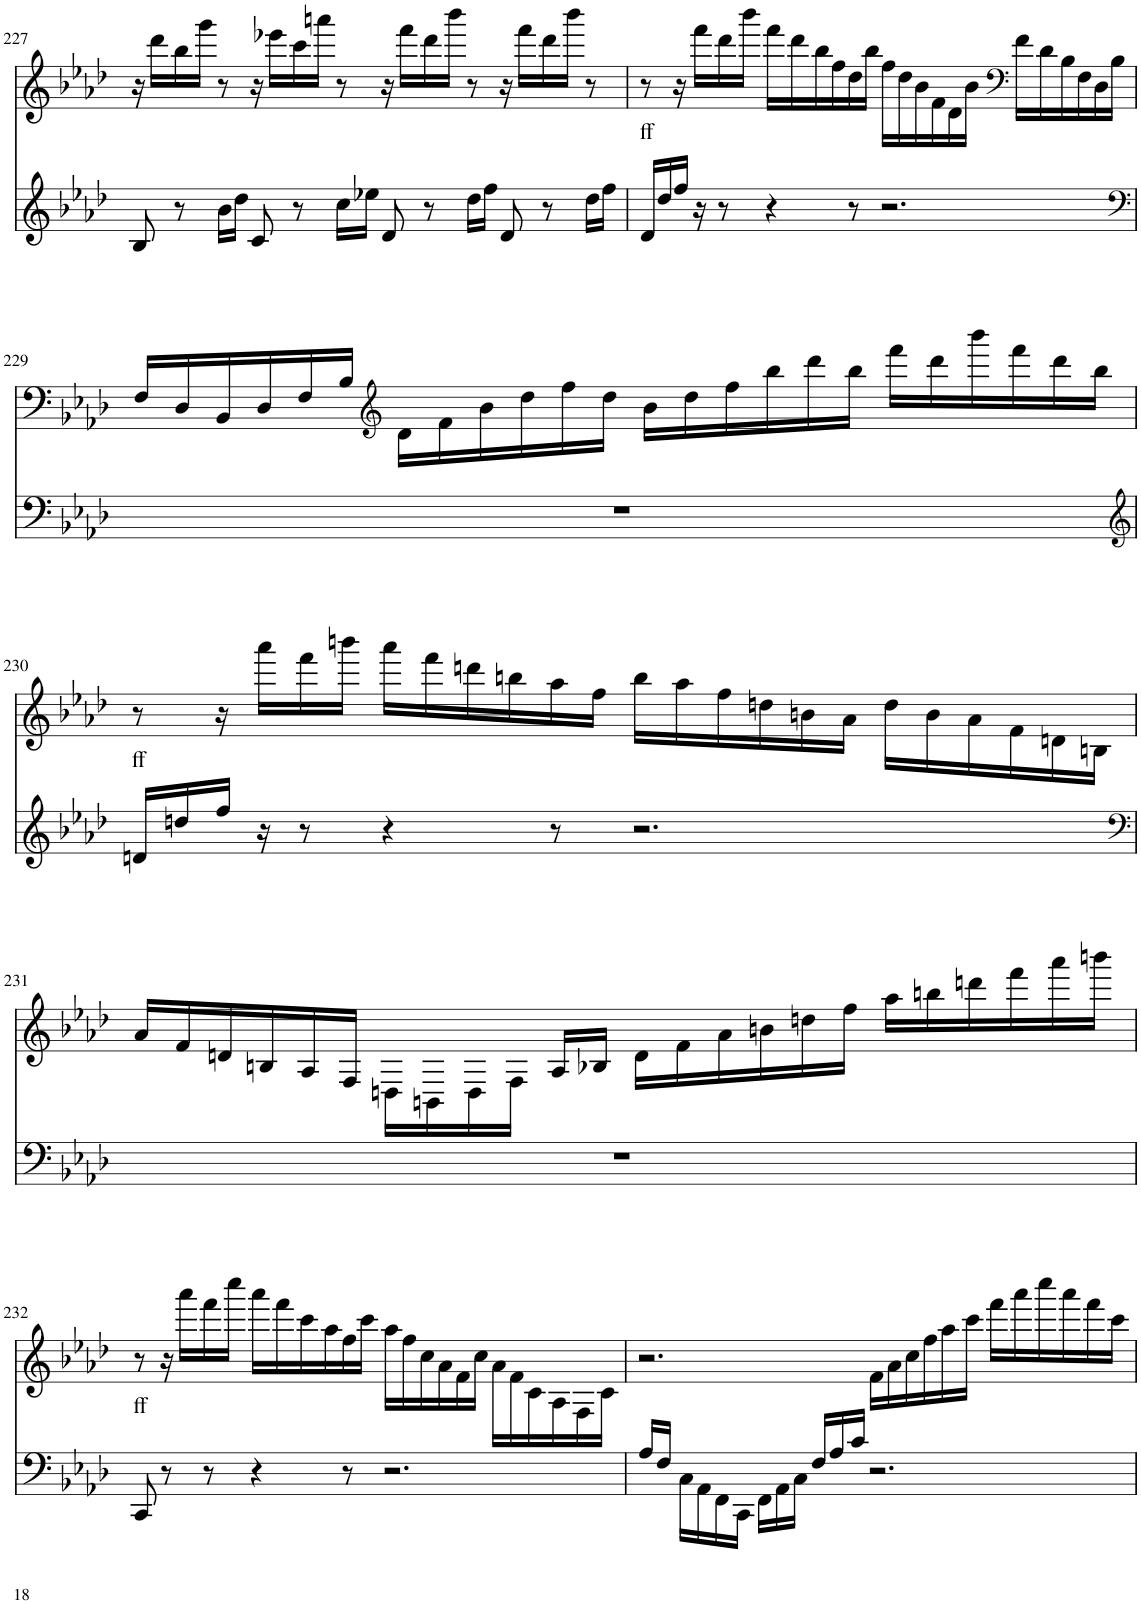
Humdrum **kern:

**kern	**kern	**text
*part2	*part1	*part1
*staff2	*staff1	*staff1
*I"piano	*I"piano	*
*I'Pno	*I'Pno	*
!!LO:PB:g=z
*clefG2	*clefG2	*
*k[b-e-a-d-]	*k[b-e-a-d-]	*
*M12/8	*M12/8	*
=227	=227	=227
8B-/	16r	.
.	16ddd-\LL	.
8r	16bb-\	.
.	16ggg\JJ	.
16b-\LL	8r	.
16dd-\JJ	.	.
8c/	16r	.
.	16eee-X\LL	.
8r	16ccc\	.
.	16aaan\JJ	.
16cc\LL	8r	.
16ee-X\JJ	.	.
8d-/	16r	.
.	16fff\LL	.
8r	16ddd-\	.
.	16bbb-\JJ	.
16dd-\LL	8r	.
16ff\JJ	.	.
8d-/	16r	.
.	16fff\LL	.
8r	16ddd-\	.
.	16bbb-\JJ	.
16dd-\LL	8r	.
16ff\JJ	.	.
=228	=228	=228
!	!	!LO:LY:b
16d-/LL	8r	ff
16dd-/	.	.
16ff/JJ	16r	.
16r	16fff\LL	.
8r	16ddd-\	.
.	16bbb-\JJ	.
4r	16fff\LL	.
.	16ddd-\	.
.	16bb-\	.
.	16ff\	.
8r	16dd-\	.
.	16bb-\JJ	.
2.r	16ff\LL	.
.	16dd-\	.
.	16b-\	.
.	16f\	.
.	16d-\	.
.	16b-\JJ	.
*	*clefF4	*
.	16f\LL	.
.	16d-\	.
.	16B-\	.
.	16F\	.
.	16D-\	.
.	16B-\JJ	.
!!LO:LB:g=z
=229	=229	=229
*clefF4	*	*
1.r	16F/LL	.
.	16D-/	.
.	16BB-/	.
.	16D-/	.
.	16F/	.
.	16B-/JJ	.
*	*clefG2	*
.	16d-\LL	.
.	16f\	.
.	16b-\	.
.	16dd-\	.
.	16ff\	.
.	16dd-\JJ	.
.	16b-\LL	.
.	16dd-\	.
.	16ff\	.
.	16bb-\	.
.	16ddd-\	.
.	16bb-\JJ	.
.	16fff\LL	.
.	16ddd-\	.
.	16bbb-\	.
.	16fff\	.
.	16ddd-\	.
.	16bb-\JJ	.
!!LO:LB:g=z
=230	=230	=230
*clefG2	*	*
!	!	!LO:LY:b
16dn/LL	8r	ff
16ddn/	.	.
16ff/JJ	16r	.
16r	16aaa-\LL	.
8r	16fff\	.
.	16bbbn\JJ	.
4r	16aaa-\LL	.
.	16fff\	.
.	16dddn\	.
.	16bbn\	.
8r	16aa-\	.
.	16ff\JJ	.
2.r	16bb\LL	.
.	16aa-\	.
.	16ff\	.
.	16ddn\	.
.	16bn\	.
.	16a-\JJ	.
.	16dd\LL	.
.	16b\	.
.	16a-\	.
.	16f\	.
.	16dn\	.
.	16Bn\JJ	.
!!LO:LB:g=z
=231	=231	=231
*clefF4	*	*
1.r	16a-/LL	.
.	16f/	.
.	16dn/	.
.	16Bn/	.
.	16A-/	.
.	16F/JJ	.
.	16Dn\LL	.
.	16BBn\	.
.	16D\	.
.	16F\JJ	.
.	16A-/LL	.
.	16B-X/JJ	.
.	16d\LL	.
.	16f\	.
.	16a-\	.
.	16bn\	.
.	16ddn\	.
.	16ff\JJ	.
.	16aa-\LL	.
.	16bbn\	.
.	16dddn\	.
.	16fff\	.
.	16aaa-\	.
.	16bbbn\JJ	.
!!LO:LB:g=z
=232	=232	=232
!	!	!LO:LY:b
8CC/	8r	ff
8r	16r	.
.	16aaa-\LL	.
8r	16fff\	.
.	16cccc\JJ	.
4r	16aaa-\LL	.
.	16fff\	.
.	16ccc\	.
.	16aa-\	.
8r	16ff\	.
.	16ccc\JJ	.
2.r	16aa-\LL	.
.	16ff\	.
.	16cc\	.
.	16a-\	.
.	16f\	.
.	16cc\JJ	.
.	16a-\LL	.
.	16f\	.
.	16c\	.
.	16A-\	.
.	16F\	.
.	16c\JJ	.
=233	=233	=233
16A-/LL	2.r	.
16F/JJ	.	.
16C\LL	.	.
16AA-\	.	.
16FF\	.	.
16CC\JJ	.	.
16FF\LL	.	.
16AA-\	.	.
16C\JJ	.	.
16F/LL	.	.
16A-/	.	.
16c/JJ	.	.
2.r	16f\LL	.
.	16a-\	.
.	16cc\	.
.	16ff\	.
.	16aa-\	.
.	16ccc\JJ	.
.	16fff\LL	.
.	16aaa-\	.
.	16cccc\	.
.	16aaa-\	.
.	16fff\	.
.	16ccc\JJ	.
=	=	=
*-	*-	*-
